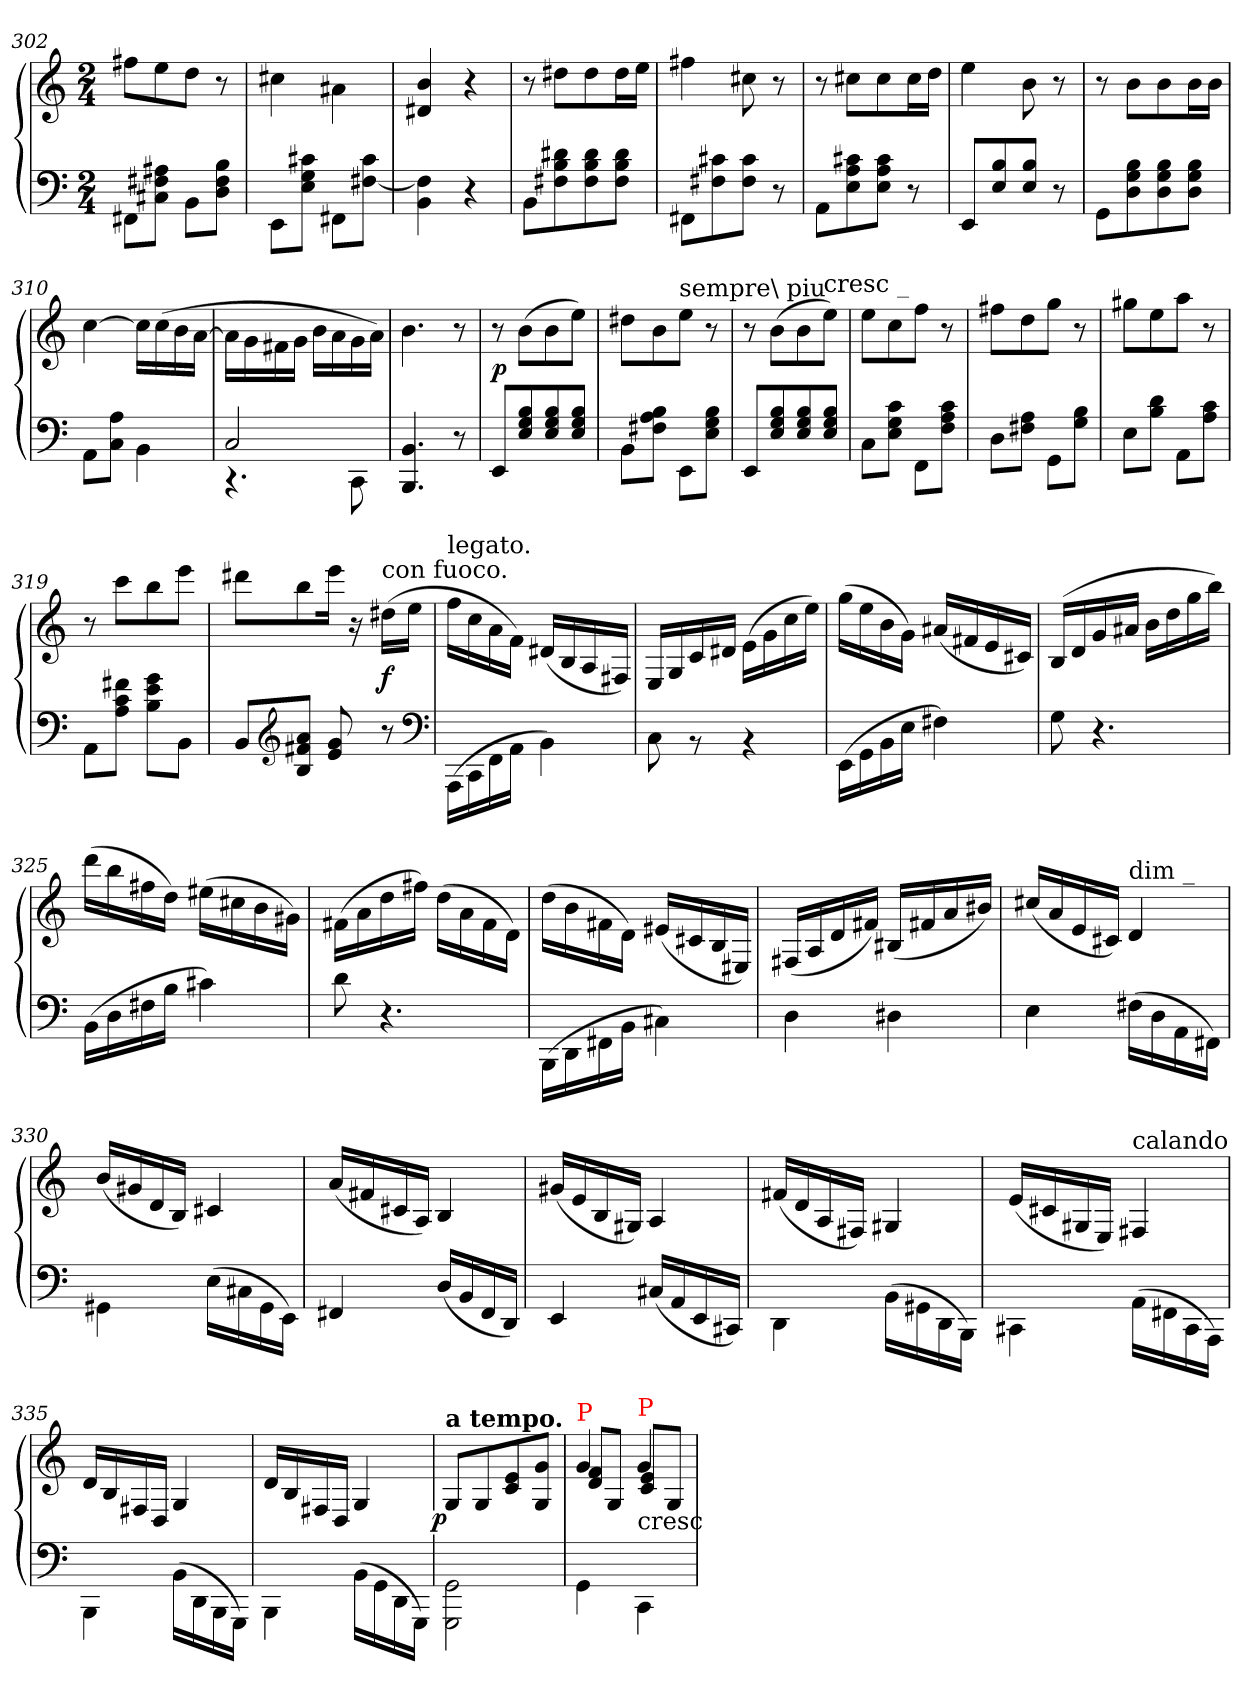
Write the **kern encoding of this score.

**kern	**kern	**dynam
*part1	*part1	*part1
*staff2	*staff1	*staff1/2
*clefF4	*clefG2	*
*k[]	*k[]	*
*M2/4	*M2/4	*
=302	=302	=302
8FF#X\L	8ff#XL	.
8A#X 8F#X 8C#XJ	8ee	.
8BBL	8ddJ	.
8B 8F# 8DJ	8r	.
=303	=303	=303
8EE\L	4cc#X	.
8c#X 8G 8EJ	.	.
8FF#X\L	4a#X\	.
8c# [8F#XJ	.	.
=304	=304	=304
4F#] 4BB	4b 4d#X	.
4r	4r	.
=305	=305	=305
8BBL	8r	.
8d#X 8B 8F#X	8dd#XL	.
8d# 8B 8F#	8dd#	.
8d# 8B 8F#J	16dd#L	.
.	16eeJJ	.
=306	=306	=306
8FF#XL	4ff#X	.
8c#X 8F#X	.	.
8c# 8F#J	8cc#X	.
8r	8r	.
=307	=307	=307
8AAL	8r	.
8c#X 8A 8E	8cc#XL	.
8c# 8A 8EJ	8cc#	.
8r	16cc#L	.
.	16ddJJ	.
=308	=308	=308
8EEL	4ee	.
8B 8E	.	.
8B 8EJ	8b	.
8r	8r	.
=309	=309	=309
8GGL	8r	.
8B 8G 8D	8bL	.
8B 8G 8D	8b	.
8B 8G 8DJ	16bL	.
.	16bJJ	.
=310	=310	=310
8AA\L	[4cc	.
8A 8CJ	.	.
4BB\	16ccLL]	.
.	(>16cc	.
.	16b	.
.	[16aJJ	.
=311	=311	=311
*^	*	*
2C	4.rCC	16a\LL]	.
.	.	16g	.
.	.	16f#X	.
.	.	16gJJ	.
.	.	16b\LL	.
.	.	16a	.
.	8CC	16g	.
.	.	16aJJ)	.
*v	*v	*	*
=312	=312	=312
4.BB/ 4.BBB/	4.b	.
8r	8r	.
=313	=313	=313
8EEL	8r	p
8B 8G 8E	(>8bL	.
8B 8G 8E	8b	.
8B 8G 8EJ	8eeJ)	.
=314	=314	=314
8BBL	8dd#XL	.
8B 8A 8F#XJ	8b	.
!	!LO:TX:a:t=sempre\ piu	!
8EE\L	8eeJ	.
8B 8G 8EJ	8r	.
=315	=315	=315
8EEL	8r	.
8B 8G 8E	(>8bL	.
8B 8G 8E	8b	.
!	!LO:TX:a:t=cresc _	!
8B 8G 8EJ	8eeJ)	.
=316	=316	=316
8CL	8eeL	.
8c 8G 8EJ	8cc	.
8FF\L	8ffJ	.
8c 8A 8FJ	8r	.
=317	=317	=317
8DL	8ff#XL	.
8A 8F#XJ	8dd	.
8GGL	8ggJ	.
8B 8GJ	8r	.
=318	=318	=318
8EL	8gg#XL	.
8d 8BJ	8ee	.
8AAL	8aaJ	.
8c 8AJ	8r	.
=319	=319	=319
8AAL	8r	.
8f#X 8c 8AJ	8cccL	.
8g 8e 8BL	8bb	.
8BBJ	8eeeJ	.
=320	=320	=320
8BBL	8ddd#XL	.
*clefG2	*	*
8a 8f#X 8BJ	8bb	.
8g 8e	16eeeJk	.
.	16r	.
!	!LO:TX:a:t=con fuoco.	!
8r	(>16dd#XLL	f
.	16eeJJ	.
*clefF4	*	*
=321	=321	=321
!	!LO:TX:a:t=legato.	!
(>16AAA\LL	16ffLL	.
16CC	16cc	.
16FF	16a	.
16AAJJ	16fJJ)	.
4BB\)	(<16d#XLL	.
.	16B/	.
.	16A/	.
.	16F#XJJ)	.
=322	=322	=322
8C\	16E/LL	.
.	16G/	.
8rBB	16c/	.
.	16d#XJJ	.
4rBB	(>16e\LL	.
.	16g	.
.	16cc	.
.	16eeJJ)	.
=323	=323	=323
(>16EE\LL	(>16ggLL	.
16GG	16ee	.
16BB	16b	.
16EJJ	16gJJ)	.
4F#X)	(<16a#XLL	.
.	16f#X	.
.	16e	.
.	16c#XJJ)	.
=324	=324	=324
8G	(>16BLL	.
.	16d	.
4.r	16g	.
.	16a#XJJ	.
.	16bLL	.
.	16dd	.
.	16gg	.
.	16bbJJ)	.
=325	=325	=325
(>16BBLL	(>16dddLL	.
16D	16bb	.
16F#X	16ff#X	.
16BJJ	16ddJJ)	.
4c#X)	(>16ee#XLL	.
.	16cc#X	.
.	16b	.
.	16g#XJJ)	.
=326	=326	=326
8d	(>16f#XLL	.
.	16a	.
4.r	16dd	.
.	16ff#XJJ)	.
.	(>16dd\LL	.
.	16a	.
.	16f#	.
.	16dJJ)	.
=327	=327	=327
(>16BBB\LL	(>16dd\LL	.
16DD	16b	.
16FF#X	16f#X	.
16BBJJ	16dJJ)	.
4C#X\)	(<16e#XLL	.
.	16c#X	.
.	16B	.
.	16E#XJJ)	.
=328	=328	=328
4D	(>16F#XLL	.
.	16A/	.
.	16d	.
.	16f#XJJ)	.
4D#X	(<16B#XLL	.
.	16f#X	.
.	16a	.
.	16b#XJJ)	.
=329	=329	=329
4E	(<16cc#XLL	.
.	16a	.
.	16e	.
.	16c#XJJ)	.
!	!LO:TX:a:t=dim _	!
(>16F#X\LL	4d	.
16D	.	.
16AA	.	.
16FF#XJJ)	.	.
=330	=330	=330
4GG#X\	(<16bLL	.
.	16g#X	.
.	16d	.
.	16BJJ)	.
(>16E\LL	4c#X	.
16C#X	.	.
16GG#	.	.
16EEJJ)	.	.
=331	=331	=331
4FF#X/	(<16aLL	.
.	16f#X	.
.	16c#X	.
.	16AJJ)	.
(<16DLL	4B	.
16BB	.	.
16FF#	.	.
16DDJJ)	.	.
=332	=332	=332
4EE	(<16g#XLL	.
.	16e	.
.	16B	.
.	16G#XJJ)	.
(<16C#XLL	4A	.
16AA	.	.
16EE	.	.
16CC#XJJ)	.	.
=333	=333	=333
4DD\	(<16f#XLL	.
.	16d	.
.	16A/	.
.	16F#XJJ)	.
(>16BB\LL	4G#X/	.
16GG#X	.	.
16DD	.	.
16BBBJJ)	.	.
=334	=334	=334
4CC#X\	(<16eLL	.
.	16c#X	.
.	16G#X	.
.	16E/JJ)	.
!	!LO:TX:a:t=calando	!
(>16AA\LL	4F#X/	.
16FF#X	.	.
16CC#	.	.
16AAAJJ)	.	.
=335	=335	=335
4BBB\	16d/LL	.
.	16B/	.
.	16F#X	.
.	16D/JJ	.
(>16BB\LL	4G/	.
16DD	.	.
16BBB	.	.
16GGGJJ)	.	.
=336	=336	=336
4BBB\	16d/LL	.
.	16B/	.
.	16F#X	.
.	16D/JJ	.
(>16BB\LL	4G/	.
16GG	.	.
16DD	.	.
16GGGJJ)	.	.
=337	=337	=337
!	!LO:TX:a:B:t=a tempo.	!
!	!	!LO:DY:rj
2GG\ 2GGG\	8G/L	p
.	8G/	.
.	8e/ 8c/	.
.	8g/ 8G/J	.
=338	=338	=338
*	*^	*
!	!LO:TX:a:color=red:t=P	!	!
4GG\	4g	8f\ 8d\L	.
.	.	8G/J	.
!	!LO:TX:b:t=cresc	!	!
!	!LO:TX:a:color=red:t=P	!	!
4CC\	4g	8e\ 8c\L	.
.	.	8G/J	.
*	*v	*v	*
=	=	=
*-	*-	*-
